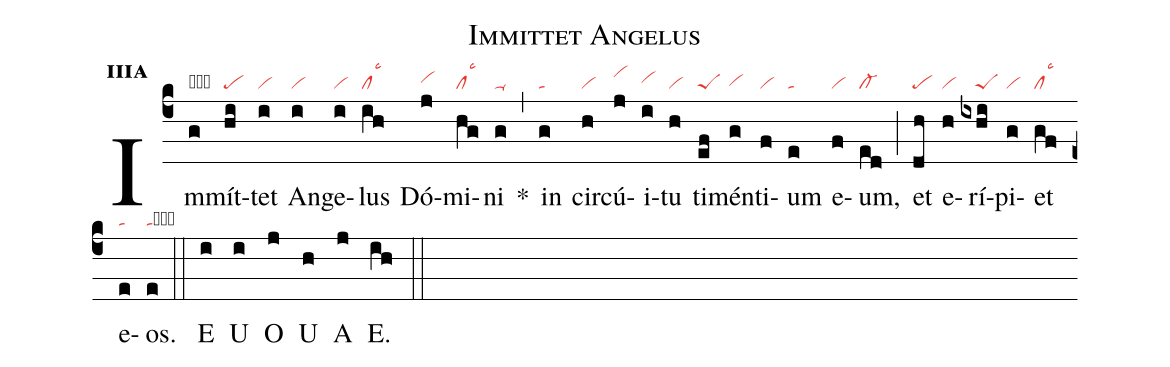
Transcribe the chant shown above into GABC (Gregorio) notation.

name:Immittet Angelus;
office-part:an;
mode:3a;
nabc-lines:1;
%%
initial-style: 1;
name: Immitet Angelus;
mode:3;
office-part: Antiphona;
annotation: Ant.;
annotation:iii a;
nabc-lines:1;
%%
(c4) Im(g|obta)mít(hi|pe)tet(i|vi) An(i|vi)ge(i|vi)lus(ih|cllsc3) Dó(j|vihh)mi(hg|cllsc3)ni(g|ta-) <sp>*</sp>(,) in(g|ta) cir(h|vi)cú(j|vihj)i(i|vihh)tu(h|vi) ti(ef|peS)mén(g|vihg)ti(f|vi)um(e|ta) e(f|vi)um,(ed|cl-) (;) et(dh|pe) e(h|vi)rí(ixhi|////peS)pi(g|vi)et(gf|cllsc3) e(e|ta)os.(e|tacb) (::)
<eu>E(i) U(i) O(j) U(h) A(j) E.(ih) </eu> (::)
